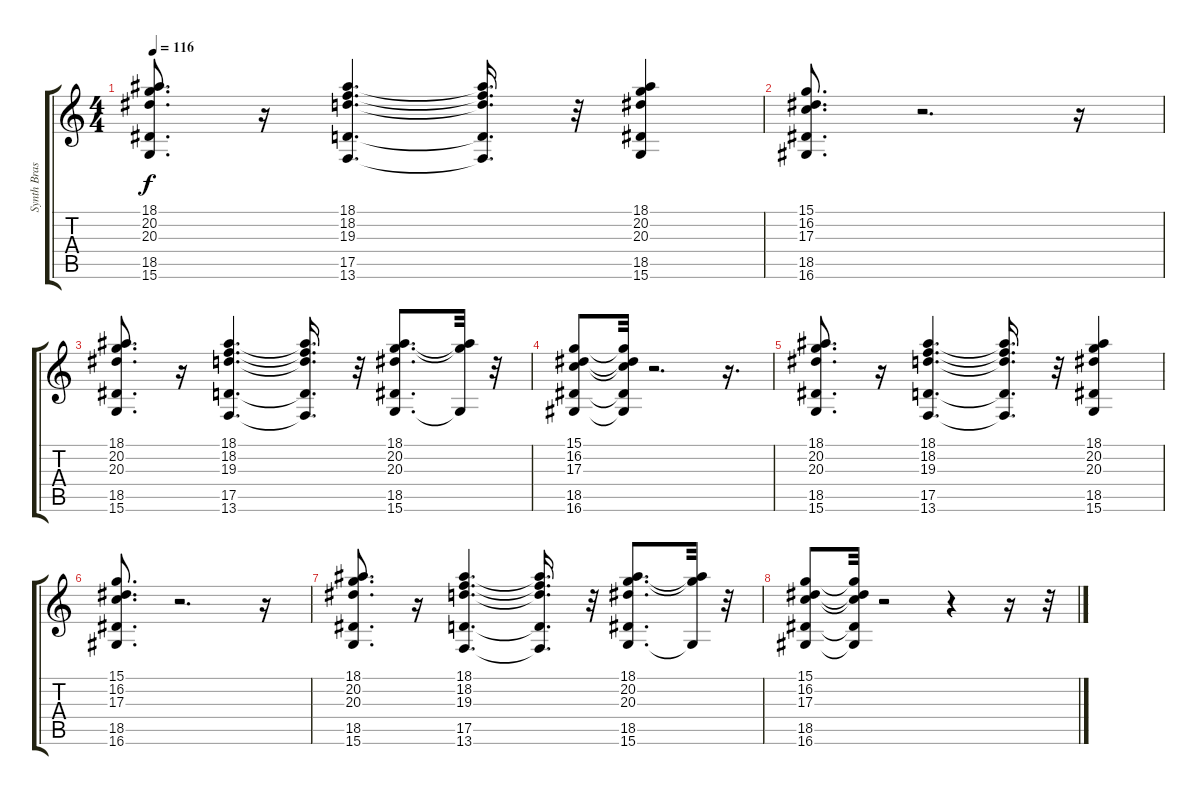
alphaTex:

\track ("Synth Brass" "Synth Bras") {instrument synthbrass1}
\staff {score tabs}
\tuning (E4 B3 G3 D3 A2 E2) {hide}
\ts (4 4)
\tempo 116
\clef g2
\ks c
(18.1 20.2 20.3 18.5 15.6).8{d dy f} r.16 (18.1 18.2 19.3 17.5 13.6).4{d} (18.1{t} 18.2{t} 19.3{t} 17.5{t} 13.6{t}).16{d} r.32 (18.1 20.2 20.3 18.5 15.6).4 |
(15.1 16.2 17.3 18.5 16.6).8{d} r.2{d} r.16 |
(18.1 20.2 20.3 18.5 15.6).8{d} r.16 (18.1 18.2 19.3 17.5 13.6).4{d} (18.1{t} 18.2{t} 19.3{t} 17.5{t} 13.6{t}).16{d} r.32 (18.1 20.2 20.3 18.5 15.6).8{d} (18.1{t} 20.2{t} 15.6{t}).32 r.32 |
(15.1 16.2 17.3 18.5 16.6).8 (15.1{t} 16.2{t} 17.3{t} 18.5{t} 16.6{t}).32 r.2{d} r.16{d} |
(18.1 20.2 20.3 18.5 15.6).8{d} r.16 (18.1 18.2 19.3 17.5 13.6).4{d} (18.1{t} 18.2{t} 19.3{t} 17.5{t} 13.6{t}).16{d} r.32 (18.1 20.2 20.3 18.5 15.6).4 |
(15.1 16.2 17.3 18.5 16.6).8{d} r.2{d} r.16 |
(18.1 20.2 20.3 18.5 15.6).8{d} r.16 (18.1 18.2 19.3 17.5 13.6).4{d} (18.1{t} 18.2{t} 19.3{t} 17.5{t} 13.6{t}).16{d} r.32 (18.1 20.2 20.3 18.5 15.6).8{d} (18.1{t} 20.2{t} 15.6{t}).32 r.32 |
(15.1 16.2 17.3 18.5 16.6).8 (15.1{t} 16.2{t} 17.3{t} 18.5{t} 16.6{t}).32 r.2 r.4 r.16 r.32
